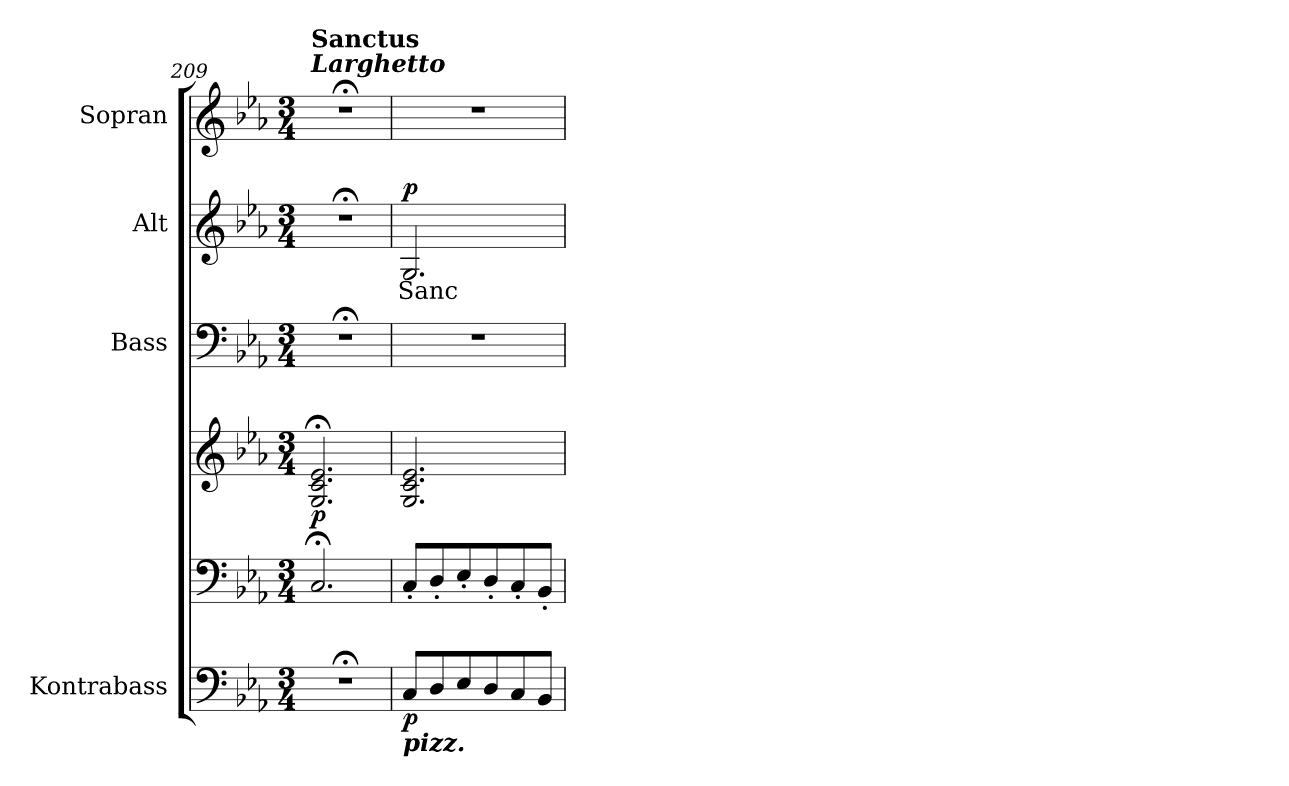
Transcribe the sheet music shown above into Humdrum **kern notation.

**kern	**dynam	**kern	**kern	**dynam	**kern	**kern	**text	**dynam	**kern
*part5	*part5	*part4	*part4	*part4	*part3	*part2	*part2	*part2	*part1
*staff6	*staff6	*staff5	*staff4	*staff4/5	*staff3	*staff2	*staff2	*staff2	*staff1
*I"Kontrabass	*	*	*	*	*I"Bass	*I"Alt	*	*	*I"Sopran
*I'Kb.	*	*	*	*	*I'B.	*I'A.	*	*	*I'S.
!!LO:LB:g=z
*clefF4	*	*clefF4	*clefG2	*	*clefF4	*clefG2	*	*	*clefG2
*ITrd7c12	*	*	*	*	*	*	*	*	*
*k[b-e-a-]	*	*k[b-e-a-]	*k[b-e-a-]	*	*k[b-e-a-]	*k[b-e-a-]	*	*	*k[b-e-a-]
*E-:	*	*E-:	*E-:	*	*E-:	*E-:	*	*	*E-:
*M3/4	*	*M3/4	*M3/4	*	*M3/4	*M3/4	*	*	*M3/4
=209	=209	=209	=209	=209	=209	=209	=209	=209	=209
!	!	!	!	!	!	!	!	!	!LO:TX:a:Bi:t=Larghetto
!	!	!	!	!	!	!	!	!	!LO:TX:a:B:t=Sanctus
!LO:N:vis=1	!	!	!	!LO:DY:b	!LO:N:vis=1	!LO:N:vis=1	!	!	!LO:N:vis=1
2.r;<	.	2.C;/	2.G/;< 2.c/;< 2.e-/;<	p	2.r;<	2.r;<	.	.	2.r;<
=210	=210	=210	=210	=210	=210	=210	=210	=210	=210
!LO:TX:b:Bi:t=pizz.	!	!	!	!	!	!	!	!	!
!	!LO:DY:b	!	!	!	!	!	!LO:LY:b	!LO:DY:a	!
8CC/L	p	8C'</L	2.G/ 2.c/ 2.e-/	.	2.r	2.G/	Sanc-	p	2.r
8DD/	.	8D'</	.	.	.	.	.	.	.
8EE-/	.	8E-'</	.	.	.	.	.	.	.
8DD/	.	8D'</	.	.	.	.	.	.	.
8CC/	.	8C'</	.	.	.	.	.	.	.
8BBB-/J	.	8BB-'</J	.	.	.	.	.	.	.
=	=	=	=	=	=	=	=	=	=
*-	*-	*-	*-	*-	*-	*-	*-	*-	*-
